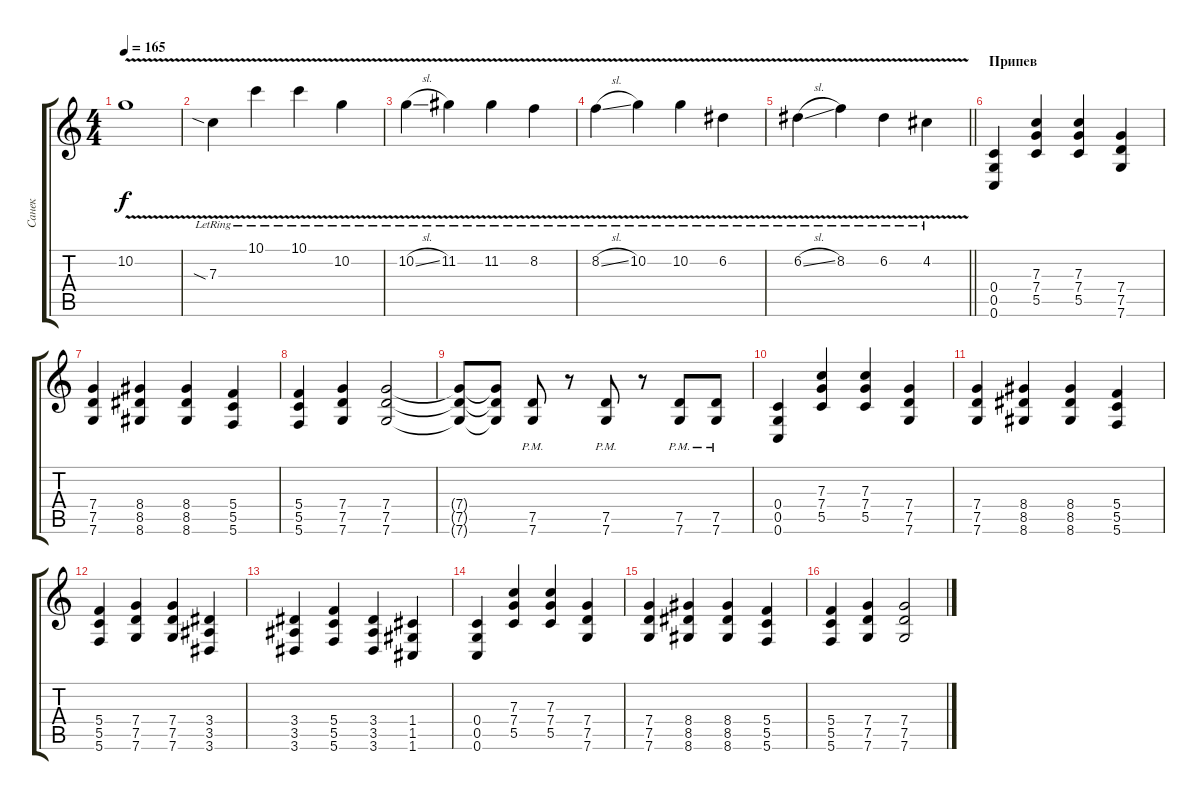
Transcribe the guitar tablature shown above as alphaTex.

\track ("Санек" "Санек") {instrument distortionguitar}
\staff {score tabs}
\tuning (D4 A3 F3 C3 G2 C2) {hide}
\ts (4 4)
\tempo 165
\clef g2
\ks c
10.2{v t}.1{dy f} |
7.3{v sia lr}.4 10.1{v lr}.4 10.1{v lr}.4 10.2{v lr}.4 |
10.2{v sl lr}.4 11.2{v lr}.4 11.2{v lr}.4 8.2{v lr}.4 |
8.2{v sl lr}.4 10.2{v lr}.4 10.2{v lr}.4 6.2{v lr}.4 |
\barLineRight lightlight
6.2{v sl lr}.4 8.2{v lr}.4 6.2{v lr}.4 4.2{v lr}.4 |
\section ("" "Припев")
(0.4 0.5 0.6).4 (7.3 7.4 5.5).4 (7.3 7.4 5.5).4 (7.4 7.5 7.6).4 |
(7.4 7.5 7.6).4 (8.4 8.5 8.6).4 (8.4 8.5 8.6).4 (5.4 5.5 5.6).4 |
(5.4 5.5 5.6).4 (7.4 7.5 7.6).4 (7.4 7.5 7.6).2 |
(7.4{t} 7.5{t} 7.6{t}).8 (7.4{t} 7.5{t} 7.6{t}).8 (7.5{pm} 7.6{pm}).8 r.8 (7.5{pm} 7.6{pm}).8 r.8 (7.5{pm} 7.6{pm}).8 (7.5{pm} 7.6{pm}).8 |
(0.4 0.5 0.6).4 (7.3 7.4 5.5).4 (7.3 7.4 5.5).4 (7.4 7.5 7.6).4 |
(7.4 7.5 7.6).4 (8.4 8.5 8.6).4 (8.4 8.5 8.6).4 (5.4 5.5 5.6).4 |
(5.4 5.5 5.6).4 (7.4 7.5 7.6).4 (7.4 7.5 7.6).4 (3.4 3.5 3.6).4 |
(3.4 3.5 3.6).4 (5.4 5.5 5.6).4 (3.4 3.5 3.6).4 (1.4 1.5 1.6).4 |
(0.4 0.5 0.6).4 (7.3 7.4 5.5).4 (7.3 7.4 5.5).4 (7.4 7.5 7.6).4 |
(7.4 7.5 7.6).4 (8.4 8.5 8.6).4 (8.4 8.5 8.6).4 (5.4 5.5 5.6).4 |
(5.4 5.5 5.6).4 (7.4 7.5 7.6).4 (7.4 7.5 7.6).2
